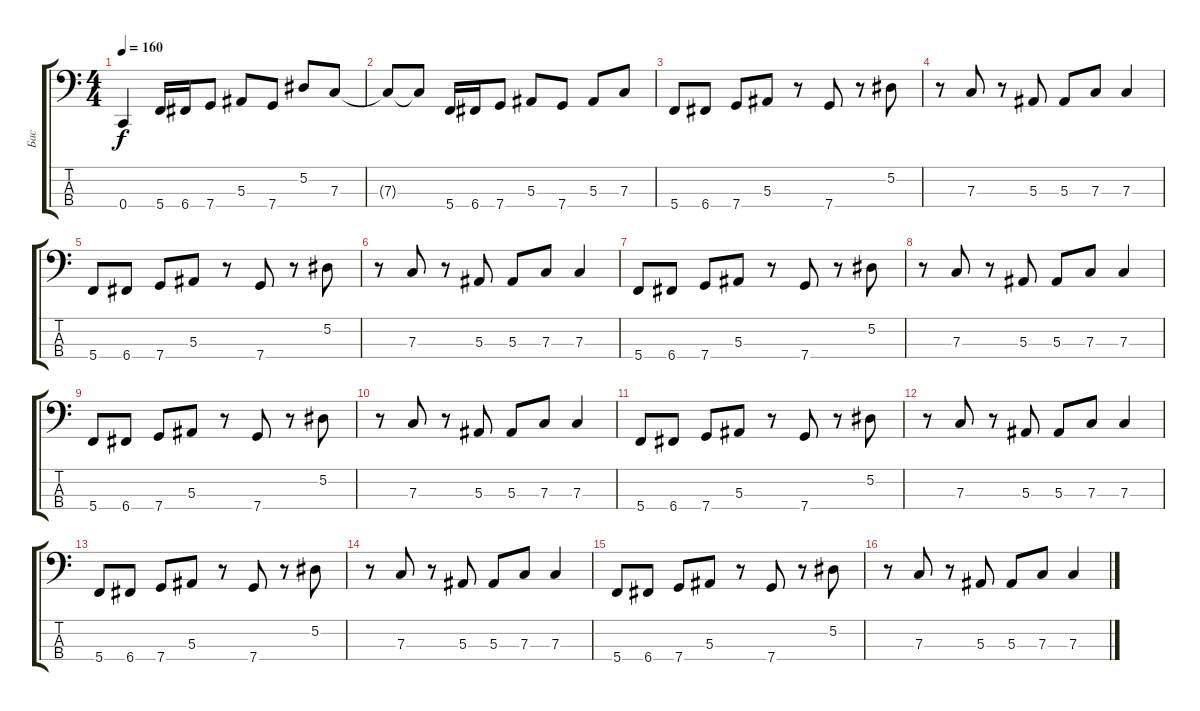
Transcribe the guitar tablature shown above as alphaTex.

\track ("Бас" "Бас") {instrument electricbassfinger}
\staff {score tabs}
\tuning (Eb2 Bb1 F1 C1) {hide}
\ts (4 4)
\tempo 160
\clef f4
\ks c
0.4.4{dy f} 5.4.16 6.4.16 7.4.8 5.3.8 7.4.8 5.2.8 7.3.8 |
7.3{t}.8 7.3{t}.8 5.4.16 6.4.16 7.4.8 5.3.8 7.4.8 5.3.8 7.3.8 |
5.4.8 6.4.8 7.4.8 5.3.8 r.8 7.4.8 r.8 5.2.8 |
r.8 7.3.8 r.8 5.3.8 5.3.8 7.3.8 7.3.4 |
5.4.8 6.4.8 7.4.8 5.3.8 r.8 7.4.8 r.8 5.2.8 |
r.8 7.3.8 r.8 5.3.8 5.3.8 7.3.8 7.3.4 |
5.4.8 6.4.8 7.4.8 5.3.8 r.8 7.4.8 r.8 5.2.8 |
r.8 7.3.8 r.8 5.3.8 5.3.8 7.3.8 7.3.4 |
5.4.8 6.4.8 7.4.8 5.3.8 r.8 7.4.8 r.8 5.2.8 |
r.8 7.3.8 r.8 5.3.8 5.3.8 7.3.8 7.3.4 |
5.4.8 6.4.8 7.4.8 5.3.8 r.8 7.4.8 r.8 5.2.8 |
r.8 7.3.8 r.8 5.3.8 5.3.8 7.3.8 7.3.4 |
5.4.8 6.4.8 7.4.8 5.3.8 r.8 7.4.8 r.8 5.2.8 |
r.8 7.3.8 r.8 5.3.8 5.3.8 7.3.8 7.3.4 |
5.4.8 6.4.8 7.4.8 5.3.8 r.8 7.4.8 r.8 5.2.8 |
r.8 7.3.8 r.8 5.3.8 5.3.8 7.3.8 7.3.4
